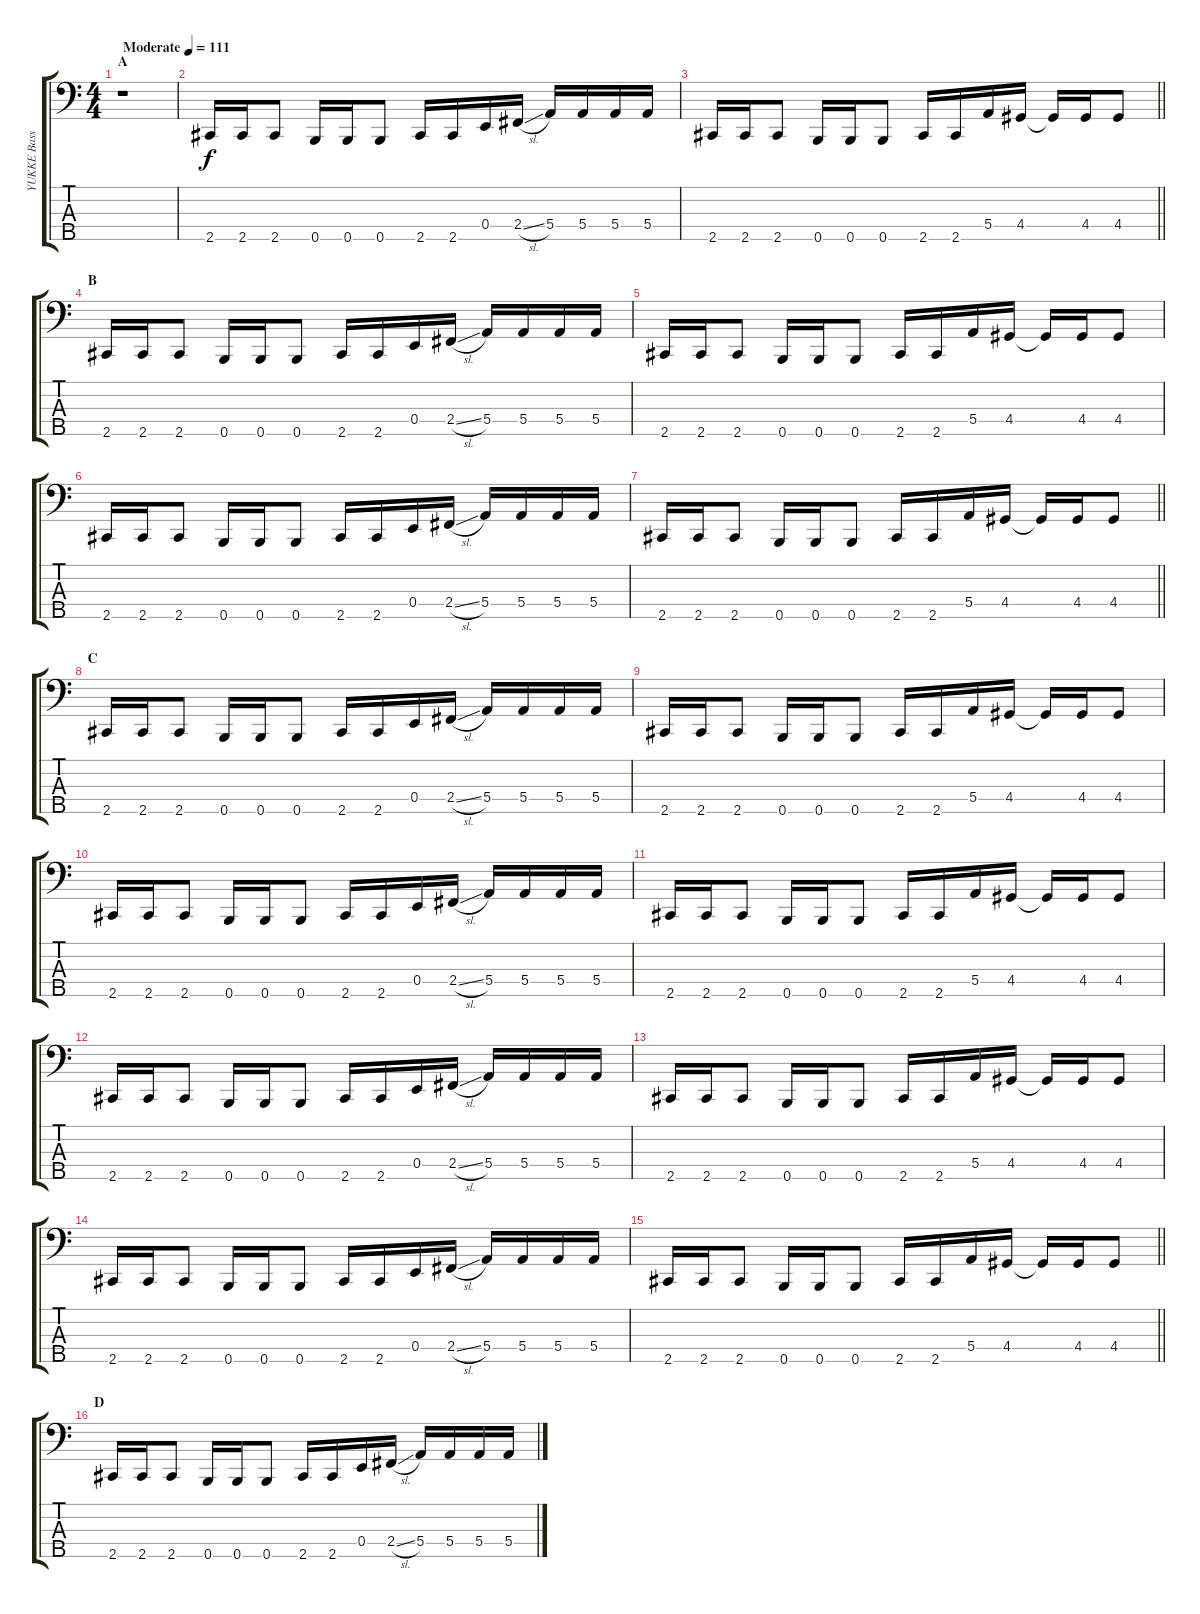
\track ("YUKKE Bass" "YUKKE Bass") {instrument electricbassfinger}
\staff {score tabs}
\tuning (G2 D2 A1 E1 B0) {hide}
\ts (4 4)
\section ("" "A")
\tempo (111 "Moderate")
\clef f4
\ks c
r.1{dy f instrument electricbassfinger} |
2.5.16 2.5.16 2.5.8 0.5.16 0.5.16 0.5.8 2.5.16 2.5.16 0.4.16 2.4{sl}.16 5.4.16 5.4.16 5.4.16 5.4.16 |
\barLineRight lightlight
2.5.16 2.5.16 2.5.8 0.5.16 0.5.16 0.5.8 2.5.16 2.5.16 5.4.16 4.4.16 4.4{t}.16 4.4.16 4.4.8 |
\section ("" "B")
2.5.16 2.5.16 2.5.8 0.5.16 0.5.16 0.5.8 2.5.16 2.5.16 0.4.16 2.4{sl}.16 5.4.16 5.4.16 5.4.16 5.4.16 |
2.5.16 2.5.16 2.5.8 0.5.16 0.5.16 0.5.8 2.5.16 2.5.16 5.4.16 4.4.16 4.4{t}.16 4.4.16 4.4.8 |
2.5.16 2.5.16 2.5.8 0.5.16 0.5.16 0.5.8 2.5.16 2.5.16 0.4.16 2.4{sl}.16 5.4.16 5.4.16 5.4.16 5.4.16 |
\barLineRight lightlight
2.5.16 2.5.16 2.5.8 0.5.16 0.5.16 0.5.8 2.5.16 2.5.16 5.4.16 4.4.16 4.4{t}.16 4.4.16 4.4.8 |
\section ("" "C")
2.5.16 2.5.16 2.5.8 0.5.16 0.5.16 0.5.8 2.5.16 2.5.16 0.4.16 2.4{sl}.16 5.4.16 5.4.16 5.4.16 5.4.16 |
2.5.16 2.5.16 2.5.8 0.5.16 0.5.16 0.5.8 2.5.16 2.5.16 5.4.16 4.4.16 4.4{t}.16 4.4.16 4.4.8 |
2.5.16 2.5.16 2.5.8 0.5.16 0.5.16 0.5.8 2.5.16 2.5.16 0.4.16 2.4{sl}.16 5.4.16 5.4.16 5.4.16 5.4.16 |
2.5.16 2.5.16 2.5.8 0.5.16 0.5.16 0.5.8 2.5.16 2.5.16 5.4.16 4.4.16 4.4{t}.16 4.4.16 4.4.8 |
2.5.16 2.5.16 2.5.8 0.5.16 0.5.16 0.5.8 2.5.16 2.5.16 0.4.16 2.4{sl}.16 5.4.16 5.4.16 5.4.16 5.4.16 |
2.5.16 2.5.16 2.5.8 0.5.16 0.5.16 0.5.8 2.5.16 2.5.16 5.4.16 4.4.16 4.4{t}.16 4.4.16 4.4.8 |
2.5.16 2.5.16 2.5.8 0.5.16 0.5.16 0.5.8 2.5.16 2.5.16 0.4.16 2.4{sl}.16 5.4.16 5.4.16 5.4.16 5.4.16 |
\barLineRight lightlight
2.5.16 2.5.16 2.5.8 0.5.16 0.5.16 0.5.8 2.5.16 2.5.16 5.4.16 4.4.16 4.4{t}.16 4.4.16 4.4.8 |
\section ("" "D")
2.5.16 2.5.16 2.5.8 0.5.16 0.5.16 0.5.8 2.5.16 2.5.16 0.4.16 2.4{sl}.16 5.4.16 5.4.16 5.4.16 5.4.16
